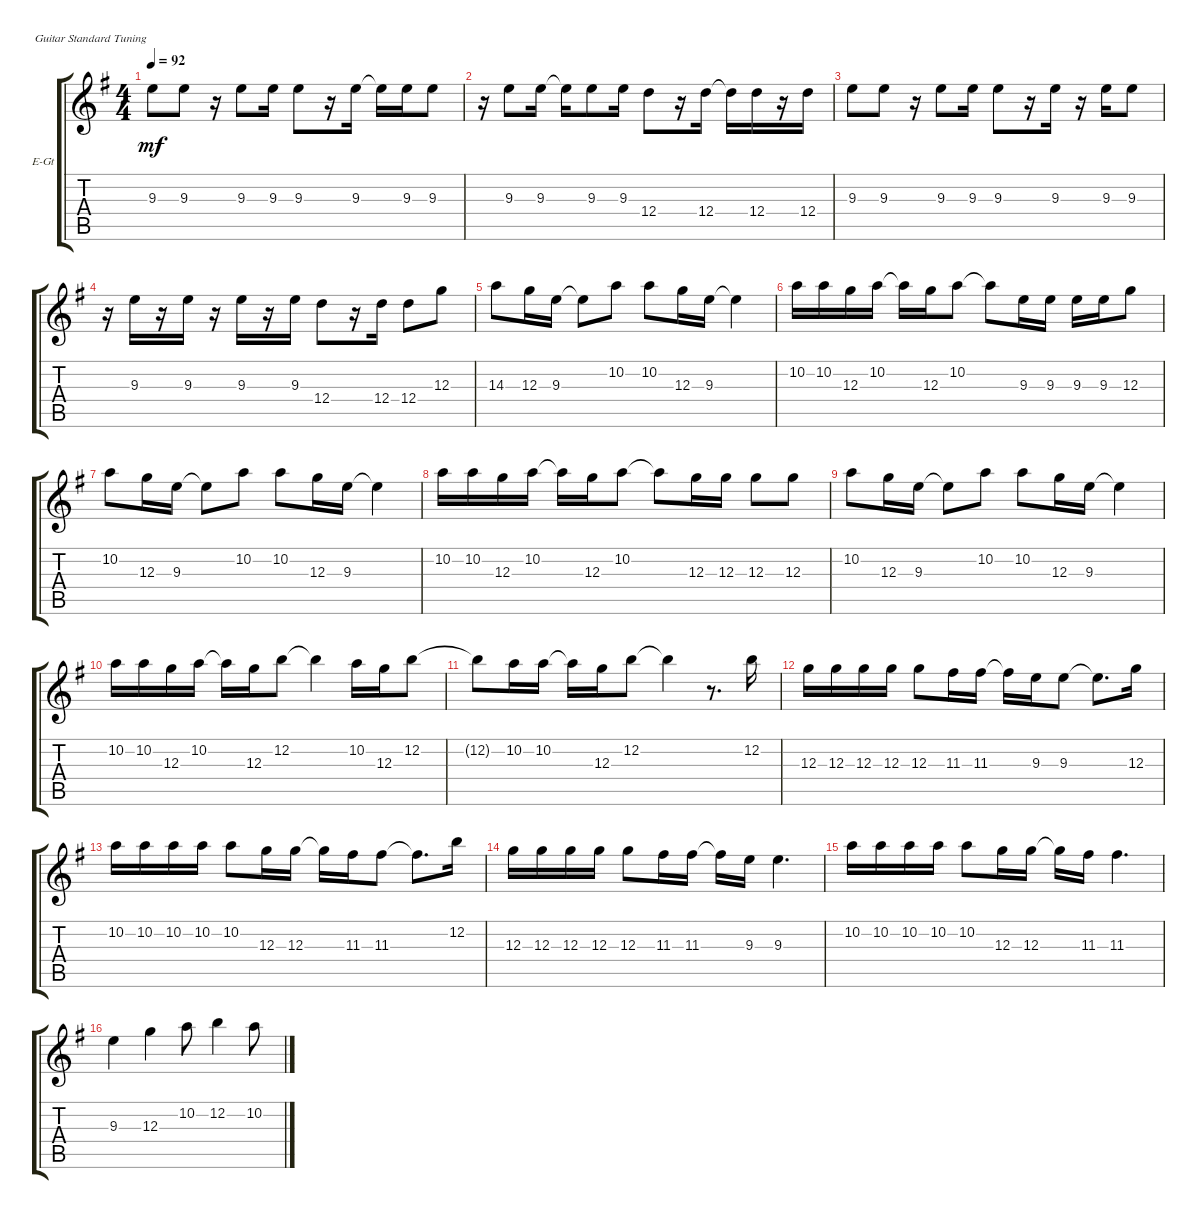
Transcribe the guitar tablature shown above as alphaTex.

\defaultSystemsLayout 4
\bracketExtendMode groupsimilarinstruments
\firstSystemTrackNameOrientation horizontal
\otherSystemsTrackNameOrientation horizontal
\track ("Electric Guitar" "E-Gt") {instrument overdrivenguitar}
\staff {score tabs}
\tuning (E4 B3 G3 D3 A2 E2)
\ts (4 4)
\tempo 92
\clef g2
\ks g
9.3.8{dy mf} 9.3.8 r.16 9.3.8 9.3.16 9.3.8 r.16 9.3.16 9.3{t}.16 9.3.16 9.3.8 |
r.16 9.3.8 9.3.16 9.3{t}.16 9.3.8 9.3.16 12.4.8 r.16 12.4.16 12.4{t}.16 12.4.16 r.16 12.4.16 |
9.3.8 9.3.8 r.16 9.3.8 9.3.16 9.3.8 r.16 9.3.16 r.16 9.3.16 9.3.8 |
r.16 9.3.16 r.16 9.3.16 r.16 9.3.16 r.16 9.3.16 12.4.8 r.16 12.4.16 12.4.8 12.3.8 |
14.3.8 12.3.16 9.3.16 9.3{t}.8 10.2.8 10.2.8 12.3.16 9.3.16 9.3{t}.4 |
10.2.16 10.2.16 12.3.16 10.2.16 10.2{t}.16 12.3.16 10.2.8 10.2{t}.8 9.3.16 9.3.16 9.3.16 9.3.16 12.3.8 |
10.2.8 12.3.16 9.3.16 9.3{t}.8 10.2.8 10.2.8 12.3.16 9.3.16 9.3{t}.4 |
10.2.16 10.2.16 12.3.16 10.2.16 10.2{t}.16 12.3.16 10.2.8 10.2{t}.8 12.3.16 12.3.16 12.3.8 12.3.8 |
10.2.8 12.3.16 9.3.16 9.3{t}.8 10.2.8 10.2.8 12.3.16 9.3.16 9.3{t}.4 |
10.2.16 10.2.16 12.3.16 10.2.16 10.2{t}.16 12.3.16 12.2.8 12.2{t}.4 10.2.16 12.3.16 12.2.8 |
12.2{t}.8 10.2.16 10.2.16 10.2{t}.16 12.3.16 12.2.8 12.2{t}.4 r.8{d} 12.2.16 |
12.3.16 12.3.16 12.3.16 12.3.16 12.3.8 11.3.16 11.3.16 11.3{t}.16 9.3.16 9.3.8 9.3{t}.8{d} 12.3.16 |
10.2.16 10.2.16 10.2.16 10.2.16 10.2.8 12.3.16 12.3.16 12.3{t}.16 11.3.16 11.3.8 11.3{t}.8{d} 12.2.16 |
12.3.16 12.3.16 12.3.16 12.3.16 12.3.8 11.3.16 11.3.16 11.3{t}.16 9.3.16 9.3.4{d} |
10.2.16 10.2.16 10.2.16 10.2.16 10.2.8 12.3.16 12.3.16 12.3{t}.16 11.3.16 11.3.4{d} |
9.3.4 12.3.4 10.2.8 12.2.4 10.2.8
